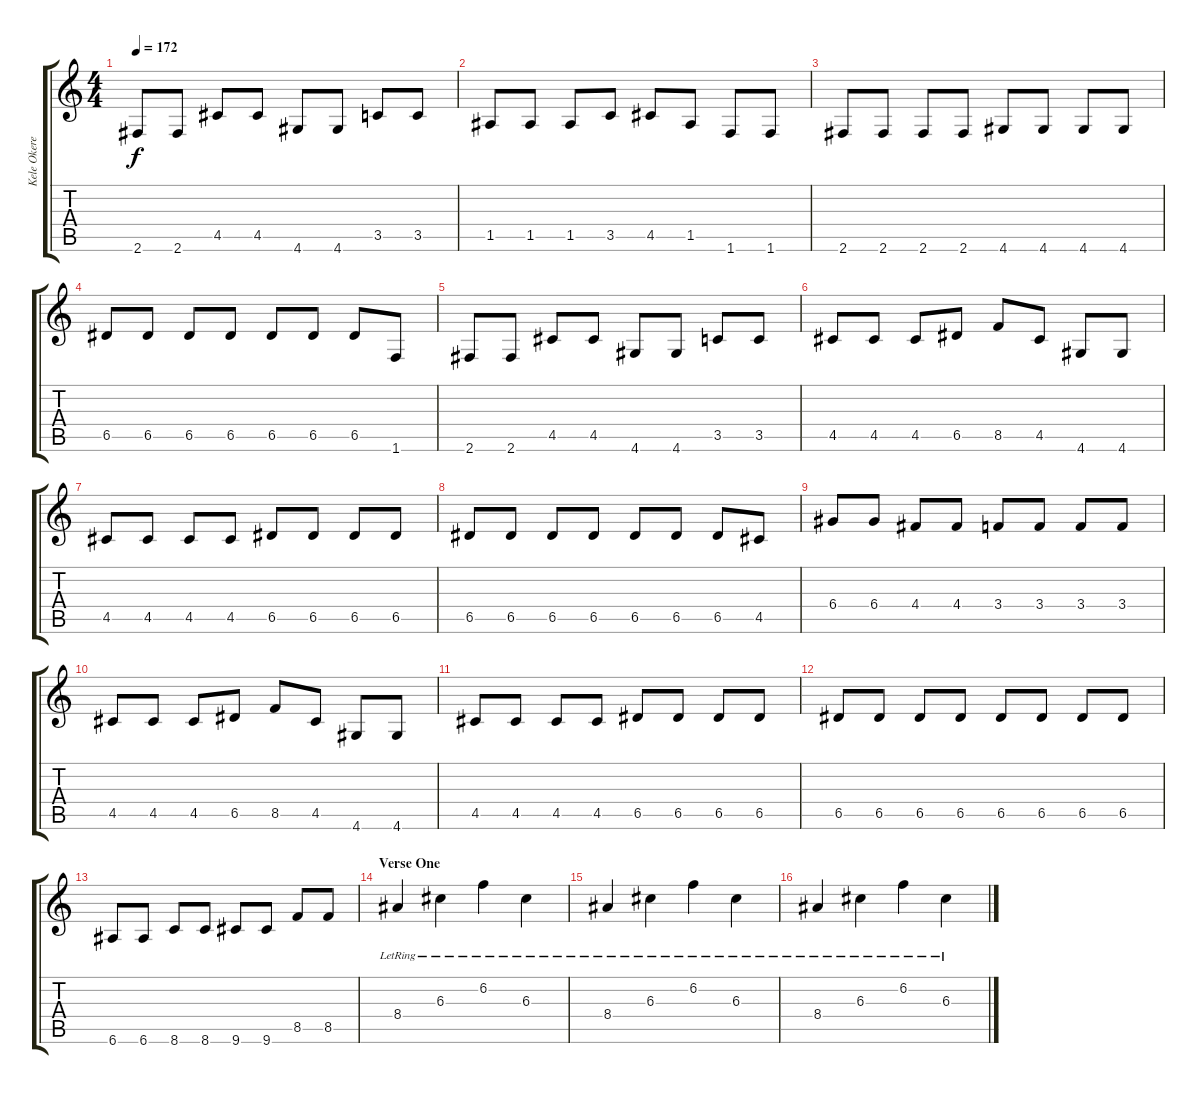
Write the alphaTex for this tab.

\track ("Kele Okereke" "Kele Okere") {instrument acousticguitarsteel}
\staff {score tabs}
\tuning (E4 B3 G3 D3 A2 E2) {hide}
\ts (4 4)
\tempo 172
\clef g2
\ks c
2.6.8{dy f} 2.6.8 4.5.8 4.5.8 4.6.8 4.6.8 3.5.8 3.5.8 |
1.5.8 1.5.8 1.5.8 3.5.8 4.5.8 1.5.8 1.6.8 1.6.8 |
2.6.8 2.6.8 2.6.8 2.6.8 4.6.8 4.6.8 4.6.8 4.6.8 |
6.5.8 6.5.8 6.5.8 6.5.8 6.5.8 6.5.8 6.5.8 1.6.8 |
2.6.8 2.6.8 4.5.8 4.5.8 4.6.8 4.6.8 3.5.8 3.5.8 |
4.5.8 4.5.8 4.5.8 6.5.8 8.5.8 4.5.8 4.6.8 4.6.8 |
4.5.8 4.5.8 4.5.8 4.5.8 6.5.8 6.5.8 6.5.8 6.5.8 |
6.5.8 6.5.8 6.5.8 6.5.8 6.5.8 6.5.8 6.5.8 4.5.8 |
6.4.8 6.4.8 4.4.8 4.4.8 3.4.8 3.4.8 3.4.8 3.4.8 |
4.5.8 4.5.8 4.5.8 6.5.8 8.5.8 4.5.8 4.6.8 4.6.8 |
4.5.8 4.5.8 4.5.8 4.5.8 6.5.8 6.5.8 6.5.8 6.5.8 |
6.5.8 6.5.8 6.5.8 6.5.8 6.5.8 6.5.8 6.5.8 6.5.8 |
6.6.8 6.6.8 8.6.8 8.6.8 9.6.8 9.6.8 8.5.8 8.5.8 |
\section ("" "Verse One")
8.4{lr}.4{volume 13 instrument electricguitarclean} 6.3{lr}.4 6.2{lr}.4 6.3{lr}.4 |
8.4{lr}.4 6.3{lr}.4 6.2{lr}.4 6.3{lr}.4 |
8.4{lr}.4 6.3{lr}.4 6.2{lr}.4 6.3{lr}.4
